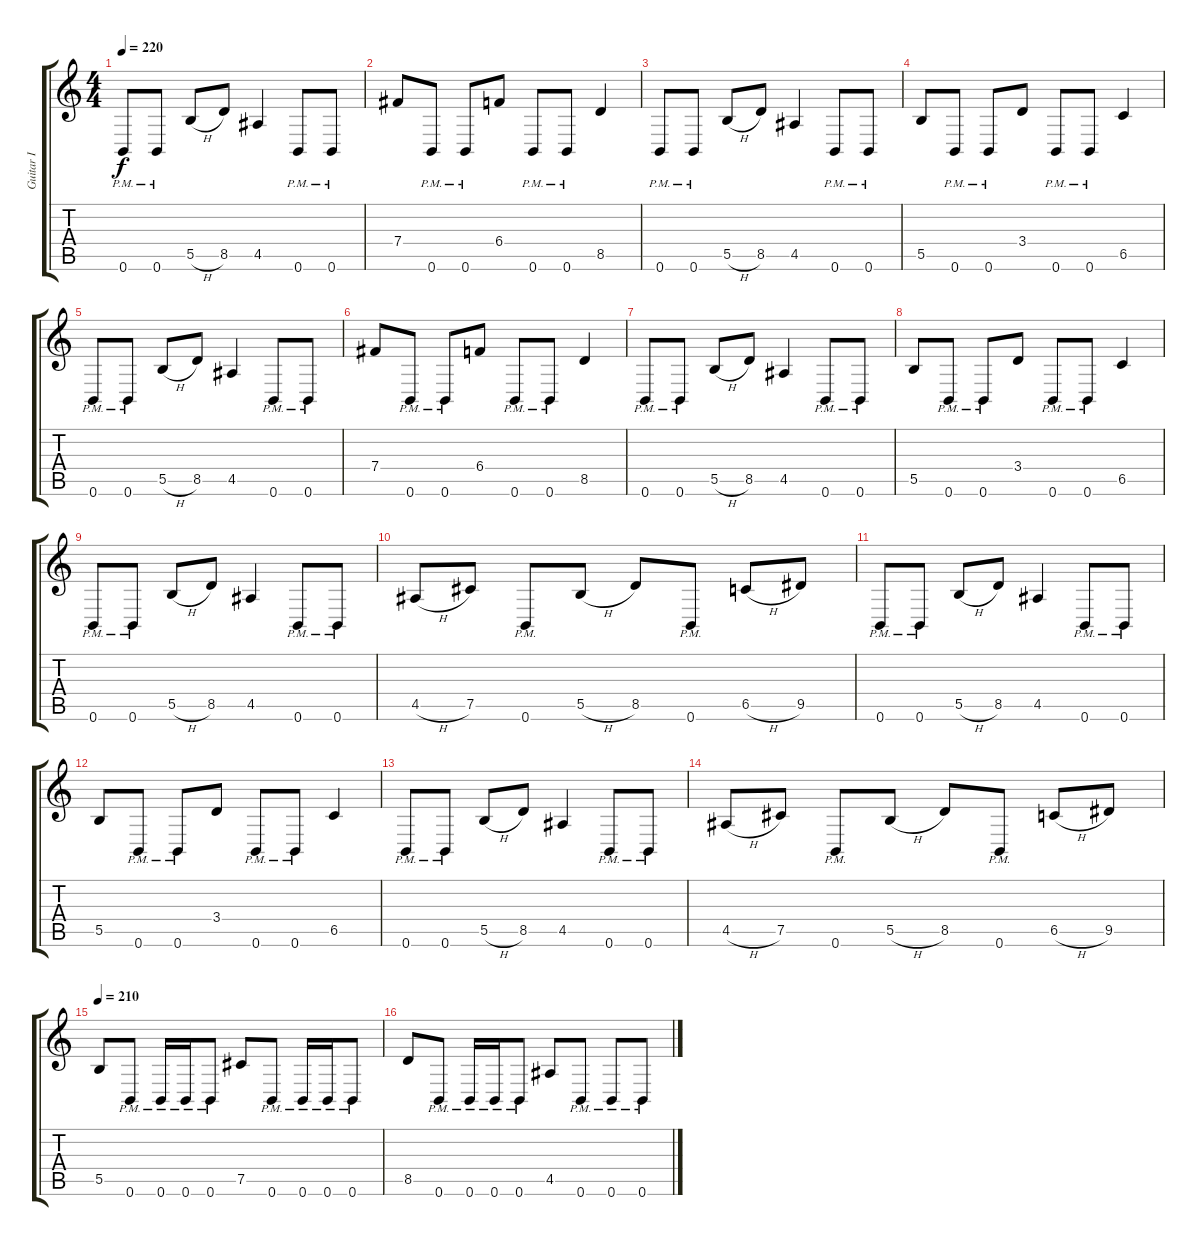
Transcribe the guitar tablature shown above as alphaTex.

\track ("Guitar I" "Guitar I") {instrument distortionguitar}
\staff {score tabs}
\tuning (Db4 Ab3 E3 B2 Gb2 B1) {hide}
\ts (4 4)
\tempo 220
\clef g2
\ks c
0.6{pm}.8{dy f} 0.6{pm}.8 5.5{h}.8 8.5.8 4.5.4 0.6{pm}.8 0.6{pm}.8 |
7.4.8 0.6{pm}.8 0.6{pm}.8 6.4.8 0.6{pm}.8 0.6{pm}.8 8.5.4 |
0.6{pm}.8 0.6{pm}.8 5.5{h}.8 8.5.8 4.5.4 0.6{pm}.8 0.6{pm}.8 |
5.5.8 0.6{pm}.8 0.6{pm}.8 3.4.8 0.6{pm}.8 0.6{pm}.8 6.5.4 |
0.6{pm}.8 0.6{pm}.8 5.5{h}.8 8.5.8 4.5.4 0.6{pm}.8 0.6{pm}.8 |
7.4.8 0.6{pm}.8 0.6{pm}.8 6.4.8 0.6{pm}.8 0.6{pm}.8 8.5.4 |
0.6{pm}.8 0.6{pm}.8 5.5{h}.8 8.5.8 4.5.4 0.6{pm}.8 0.6{pm}.8 |
5.5.8 0.6{pm}.8 0.6{pm}.8 3.4.8 0.6{pm}.8 0.6{pm}.8 6.5.4 |
0.6{pm}.8 0.6{pm}.8 5.5{h}.8 8.5.8 4.5.4 0.6{pm}.8 0.6{pm}.8 |
4.5{h}.8 7.5.8 0.6{pm}.8 5.5{h}.8 8.5.8 0.6{pm}.8 6.5{h}.8 9.5.8 |
0.6{pm}.8 0.6{pm}.8 5.5{h}.8 8.5.8 4.5.4 0.6{pm}.8 0.6{pm}.8 |
5.5.8 0.6{pm}.8 0.6{pm}.8 3.4.8 0.6{pm}.8 0.6{pm}.8 6.5.4 |
0.6{pm}.8 0.6{pm}.8 5.5{h}.8 8.5.8 4.5.4 0.6{pm}.8 0.6{pm}.8 |
4.5{h}.8 7.5.8 0.6{pm}.8 5.5{h}.8 8.5.8 0.6{pm}.8 6.5{h}.8 9.5.8 |
\tempo 210
5.5.8 0.6{pm}.8 0.6{pm}.16 0.6{pm}.16 0.6{pm}.8 7.5.8 0.6{pm}.8 0.6{pm}.16 0.6{pm}.16 0.6{pm}.8 |
8.5.8 0.6{pm}.8 0.6{pm}.16 0.6{pm}.16 0.6{pm}.8 4.5.8 0.6{pm}.8 0.6{pm}.8 0.6{pm}.8
